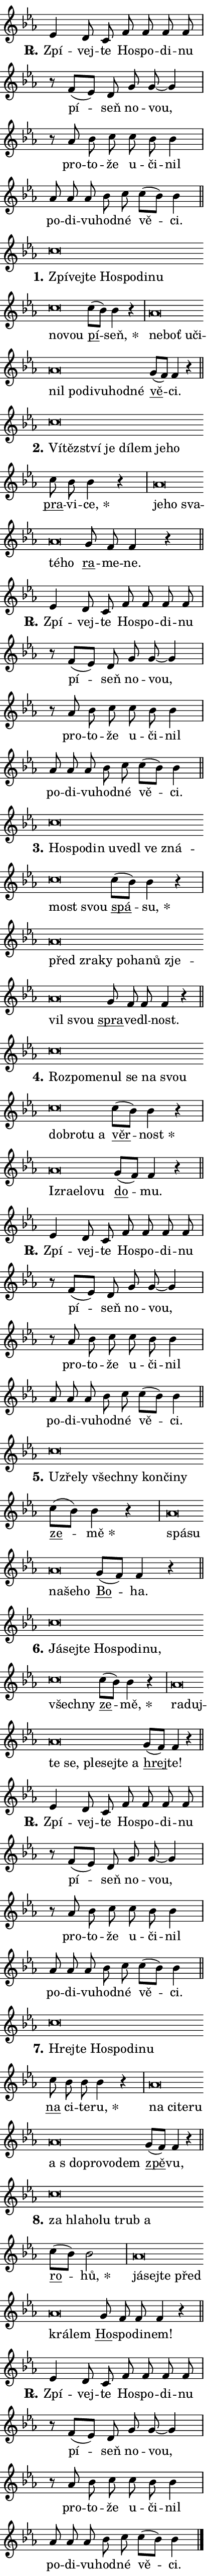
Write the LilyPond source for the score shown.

\version "2.24.0"
\header { tagline = "" }
\paper {
  indent = 0\cm
  top-margin = 0\cm
  right-margin = 0.13\cm % to fit lyric hyphens
  bottom-margin = 0\cm
  left-margin = 0\cm
  paper-width = 7\cm
  page-breaking = #ly:one-page-breaking
  system-system-spacing.basic-distance = #11
  score-system-spacing.basic-distance = #11
  ragged-last = ##f
}


%% Author: Thomas Morley
%% https://lists.gnu.org/archive/html/lilypond-user/2020-05/msg00002.html
#(define (line-position grob)
"Returns position of @var[grob} in current system:
   @code{'start}, if at first time-step
   @code{'end}, if at last time-step
   @code{'middle} otherwise
"
  (let* ((col (ly:item-get-column grob))
         (ln (ly:grob-object col 'left-neighbor))
         (rn (ly:grob-object col 'right-neighbor))
         (col-to-check-left (if (ly:grob? ln) ln col))
         (col-to-check-right (if (ly:grob? rn) rn col))
         (break-dir-left
           (and
             (ly:grob-property col-to-check-left 'non-musical #f)
             (ly:item-break-dir col-to-check-left)))
         (break-dir-right
           (and
             (ly:grob-property col-to-check-right 'non-musical #f)
             (ly:item-break-dir col-to-check-right))))
        (cond ((eqv? 1 break-dir-left) 'start)
              ((eqv? -1 break-dir-right) 'end)
              (else 'middle))))

#(define (tranparent-at-line-position vctor)
  (lambda (grob)
  "Relying on @code{line-position} select the relevant enry from @var{vctor}.
Used to determine transparency,"
    (case (line-position grob)
      ((end) (not (vector-ref vctor 0)))
      ((middle) (not (vector-ref vctor 1)))
      ((start) (not (vector-ref vctor 2))))))

noteHeadBreakVisibility =
#(define-music-function (break-visibility)(vector?)
"Makes @code{NoteHead}s transparent relying on @var{break-visibility}"
#{
  \override NoteHead.transparent =
    #(tranparent-at-line-position break-visibility)
#})

#(define delete-ledgers-for-transparent-note-heads
  (lambda (grob)
    "Reads whether a @code{NoteHead} is transparent.
If so this @code{NoteHead} is removed from @code{'note-heads} from
@var{grob}, which is supposed to be @code{LedgerLineSpanner}.
As a result ledgers are not printed for this @code{NoteHead}"
    (let* ((nhds-array (ly:grob-object grob 'note-heads))
           (nhds-list
             (if (ly:grob-array? nhds-array)
                 (ly:grob-array->list nhds-array)
                 '()))
           ;; Relies on the transparent-property being done before
           ;; Staff.LedgerLineSpanner.after-line-breaking is executed.
           ;; This is fragile ...
           (to-keep
             (remove
               (lambda (nhd)
                 (ly:grob-property nhd 'transparent #f))
               nhds-list)))
      ;; TODO find a better method to iterate over grob-arrays, similiar
      ;; to filter/remove etc for lists
      ;; For now rebuilt from scratch
      (set! (ly:grob-object grob 'note-heads)  '())
      (for-each
        (lambda (nhd)
          (ly:pointer-group-interface::add-grob grob 'note-heads nhd))
        to-keep))))

squashNotes = {
  \override NoteHead.X-extent = #'(-0.2 . 0.2)
  \override NoteHead.Y-extent = #'(-0.75 . 0)
  \override NoteHead.stencil =
    #(lambda (grob)
       (let ((pos (ly:grob-property grob 'staff-position)))
         (begin
           (if (< pos -7) (display "ERROR: Lower brevis then expected\n") (display "OK: Expected brevis position\n"))
           (if (<= pos -6) ly:text-interface::print ly:note-head::print))))
}
unSquashNotes = {
  \revert NoteHead.X-extent
  \revert NoteHead.Y-extent
  \revert NoteHead.stencil
}

hideNotes = \noteHeadBreakVisibility #begin-of-line-visible
unHideNotes = \noteHeadBreakVisibility #all-visible

% work-around for resetting accidentals
% https://lilypond.org/doc/v2.23/Documentation/notation/displaying-rhythms#unmetered-music
cadenzaMeasure = {
  \cadenzaOff
  \partial 1024 s1024
  \cadenzaOn
}

#(define-markup-command (accent layout props text) (markup?)
  "Underline accented syllable"
  (interpret-markup layout props
    #{\markup \override #'(offset . 4.3) \underline { #text }#}))

responsum = \markup \concat {
  "R" \hspace #-1.05 \path #0.1 #'((moveto 0 0.07) (lineto 0.9 0.8)) \hspace #0.05 "."
}

spaceSize = #0.6828661417322834 % exact space size for TeX Gyre Schola

\layout {
  \context {
    \Staff
    \remove "Time_signature_engraver"
    \override LedgerLineSpanner.after-line-breaking = #delete-ledgers-for-transparent-note-heads
  }
  \context {
    \Lyrics {
      \override LyricSpace.minimum-distance = \spaceSize
      \override LyricText.font-name = #"TeX Gyre Schola"
      \override LyricText.font-size = 1
      \override StanzaNumber.font-name = #"TeX Gyre Schola Bold"
      \override StanzaNumber.font-size = 1
    }
  }
  \context {
    \Score 
    \override NoteHead.text =
      #(lambda (grob) 
        (let ((pos (ly:grob-property grob 'staff-position)))
          #{\markup {
            \combine
              \halign #-0.55 \raise #(if (= pos -6) 0 0.5) \override #'(thickness . 2) \draw-line #'(3.2 . 0)
              \musicglyph "noteheads.sM1"
          }#}))
  }
}

% magnetic-lyrics.ily
%
%   written by
%     Jean Abou Samra <jean@abou-samra.fr>
%     Werner Lemberg <wl@gnu.org>
%
%   adapted by
%     Jiri Hon <jiri.hon@gmail.com>
%
% Version 2022-Apr-15

% https://www.mail-archive.com/lilypond-user@gnu.org/msg149350.html

#(define (Left_hyphen_pointer_engraver context)
   "Collect syllable-hyphen-syllable occurrences in lyrics and store
them in properties.  This engraver only looks to the left.  For
example, if the lyrics input is @code{foo -- bar}, it does the
following.

@itemize @bullet
@item
Set the @code{text} property of the @code{LyricHyphen} grob between
@q{foo} and @q{bar} to @code{foo}.

@item
Set the @code{left-hyphen} property of the @code{LyricText} grob with
text @q{foo} to the @code{LyricHyphen} grob between @q{foo} and
@q{bar}.
@end itemize

Use this auxiliary engraver in combination with the
@code{lyric-@/text::@/apply-@/magnetic-@/offset!} hook."
   (let ((hyphen #f)
         (text #f))
     (make-engraver
      (acknowledgers
       ((lyric-syllable-interface engraver grob source-engraver)
        (set! text grob)))
      (end-acknowledgers
       ((lyric-hyphen-interface engraver grob source-engraver)
        ;(when (not (grob::has-interface grob 'lyric-space-interface))
          (set! hyphen grob)));)
      ((stop-translation-timestep engraver)
       (when (and text hyphen)
         (ly:grob-set-object! text 'left-hyphen hyphen))
       (set! text #f)
       (set! hyphen #f)))))

#(define (lyric-text::apply-magnetic-offset! grob)
   "If the space between two syllables is less than the value in
property @code{LyricText@/.details@/.squash-threshold}, move the right
syllable to the left so that it gets concatenated with the left
syllable.

Use this function as a hook for
@code{LyricText@/.after-@/line-@/breaking} if the
@code{Left_@/hyphen_@/pointer_@/engraver} is active."
   (let ((hyphen (ly:grob-object grob 'left-hyphen #f)))
     (when hyphen
       (let ((left-text (ly:spanner-bound hyphen LEFT)))
         (when (grob::has-interface left-text 'lyric-syllable-interface)
           (let* ((common (ly:grob-common-refpoint grob left-text X))
                  (this-x-ext (ly:grob-extent grob common X))
                  (left-x-ext
                   (begin
                     ;; Trigger magnetism for left-text.
                     (ly:grob-property left-text 'after-line-breaking)
                     (ly:grob-extent left-text common X)))
                  ;; `delta` is the gap width between two syllables.
                  (delta (- (interval-start this-x-ext)
                            (interval-end left-x-ext)))
                  (details (ly:grob-property grob 'details))
                  (threshold (assoc-get 'squash-threshold details 0.2)))
             (when (< delta threshold)
               (let* (;; We have to manipulate the input text so that
                      ;; ligatures crossing syllable boundaries are not
                      ;; disabled.  For languages based on the Latin
                      ;; script this is essentially a beautification.
                      ;; However, for non-Western scripts it can be a
                      ;; necessity.
                      (lt (ly:grob-property left-text 'text))
                      (rt (ly:grob-property grob 'text))
                      (is-space (grob::has-interface hyphen 'lyric-space-interface))
                      (space (if is-space " " ""))
                      (extra-delta (if is-space spaceSize 0))
                      ;; Append new syllable.
                      (ltrt-space (if (and (string? lt) (string? rt))
                                (string-append lt space rt)
                                (make-concat-markup (list lt space rt))))
                      ;; Right-align `ltrt` to the right side.
                      (ltrt-space-markup (grob-interpret-markup
                               grob
                               (make-translate-markup
                                (cons (interval-length this-x-ext) 0)
                                (make-right-align-markup ltrt-space)))))
                 (begin
                   ;; Don't print `left-text`.
                   (ly:grob-set-property! left-text 'stencil #f)
                   ;; Set text and stencil (which holds all collected
                   ;; syllables so far) and shift it to the left.
                   (ly:grob-set-property! grob 'text ltrt-space)
                   (ly:grob-set-property! grob 'stencil ltrt-space-markup)
                   (ly:grob-translate-axis! grob (- (- delta extra-delta)) X))))))))))


#(define (lyric-hyphen::displace-bounds-first grob)
   ;; Make very sure this callback isn't triggered too early.
   (let ((left (ly:spanner-bound grob LEFT))
         (right (ly:spanner-bound grob RIGHT)))
     (ly:grob-property left 'after-line-breaking)
     (ly:grob-property right 'after-line-breaking)
     (ly:lyric-hyphen::print grob)))

squashThreshold = #0.4

\layout {
  \context {
    \Lyrics
    \consists #Left_hyphen_pointer_engraver
    \override LyricText.after-line-breaking =
      #lyric-text::apply-magnetic-offset!
    \override LyricHyphen.stencil = #lyric-hyphen::displace-bounds-first
    \override LyricText.details.squash-threshold = \squashThreshold
    \override LyricHyphen.minimum-distance = 0
    \override LyricHyphen.minimum-length = \squashThreshold
  }
}

squashText = \override LyricText.details.squash-threshold = 9999
unSquashText = \override LyricText.details.squash-threshold = \squashThreshold

leftText = \override LyricText.self-alignment-X = #LEFT
unLeftText = \revert LyricText.self-alignment-X

starOffset = #(lambda (grob) 
                (let ((x_offset (ly:self-alignment-interface::aligned-on-x-parent grob)))
                  (if (= x_offset 0) 0 (+ x_offset 1.2))))

star = #(define-music-function (syllable)(string?)
"Append star separator at the end of a syllable"
#{
  \once \override LyricText.X-offset = #starOffset
  \lyricmode { \markup {
    #syllable
    \override #'((font-name . "TeX Gyre Schola Bold")) \hspace #0.2 \lower #0.65 \larger "*"
  } }
#})

starAccent = #(define-music-function (syllable)(string?)
"Append star separator at the end of a syllable and make accent"
#{
  \once \override LyricText.X-offset = #starOffset
  \lyricmode { \markup {
    \accent #syllable
    \override #'((font-name . "TeX Gyre Schola Bold")) \hspace #0.2 \lower #0.65 \larger "*"
  } }
#})

breath = #(define-music-function (syllable)(string?)
"Append breathing indicator at the end of a syllable"
#{
  \lyricmode { \markup { #syllable "+" } }
#})

optionalBreath = #(define-music-function (syllable)(string?)
"Append optional breathing indicator at the end of a syllable"
#{
  \lyricmode { \markup { #syllable "(+)" } }
#})


\score {
    <<
        \new Voice = "melody" { \cadenzaOn \key es \major \relative { es'4 d8 c f f f f \cadenzaMeasure \bar "|" r f[( es)] d \bar "" g g~ g4 \cadenzaMeasure \bar "|" r8 as bes c \bar "" c bes bes4 \cadenzaMeasure \bar "|" as8 as as bes c c[( bes)] bes4 \cadenzaMeasure \bar "||" \break } }
        \new Lyrics \lyricsto "melody" { \lyricmode { \set stanza = \responsum
Zpí -- vej -- te Ho -- spo -- di -- nu pí -- seň no -- vou, pro -- to -- že u -- či -- nil po -- di -- vu -- hod -- né vě -- ci. } }
    >>
    \layout {}
}

\score {
    <<
        \new Voice = "melody" { \cadenzaOn \key es \major \relative { \squashNotes c''\breve*1/16 \hideNotes \breve*1/16 \bar "" \breve*1/16 \bar "" \breve*1/16 \bar "" \breve*1/16 \bar "" \breve*1/16 \bar "" \breve*1/16 \bar "" \breve*1/16 \breve*1/16 \bar "" \unHideNotes \unSquashNotes \bar "" c8[( bes)] bes4 r \cadenzaMeasure \bar "|" \squashNotes as\breve*1/16 \hideNotes \breve*1/16 \bar "" \breve*1/16 \bar "" \breve*1/16 \bar "" \breve*1/16 \bar "" \breve*1/16 \bar "" \breve*1/16 \bar "" \breve*1/16 \bar "" \breve*1/16 \breve*1/16 \bar "" \unHideNotes \unSquashNotes \bar "" g8[( f)] f4 r \cadenzaMeasure \bar "||" \break } }
        \new Lyrics \lyricsto "melody" { \lyricmode { \set stanza = "1."
\leftText Zpí -- \squashText vej -- te Ho -- spo -- di -- nu no -- vou \unLeftText \unSquashText \markup \accent pí -- \star seň, \leftText ne -- \squashText boť u -- či -- nil po -- di -- vu -- hod -- né \unLeftText \unSquashText \markup \accent vě -- ci. } }
    >>
    \layout {}
}

\score {
    <<
        \new Voice = "melody" { \cadenzaOn \key es \major \relative { \squashNotes c''\breve*1/16 \hideNotes \breve*1/16 \bar "" \breve*1/16 \bar "" \breve*1/16 \bar "" \breve*1/16 \bar "" \breve*1/16 \bar "" \breve*1/16 \breve*1/16 \bar "" \unHideNotes \unSquashNotes \bar "" c8 bes bes4 r \cadenzaMeasure \bar "|" \squashNotes as\breve*1/16 \hideNotes \breve*1/16 \bar "" \breve*1/16 \bar "" \breve*1/16 \breve*1/16 \bar "" \unHideNotes \unSquashNotes \bar "" g8 f f4 r \cadenzaMeasure \bar "||" \break } }
        \new Lyrics \lyricsto "melody" { \lyricmode { \set stanza = "2."
\leftText Ví -- \squashText těz -- ství je dí -- lem je -- ho \unLeftText \unSquashText \markup \accent pra -- vi -- \star ce, \leftText je -- \squashText ho sva -- té -- ho \unLeftText \unSquashText \markup \accent ra -- me -- ne. } }
    >>
    \layout {}
}

\score {
    <<
        \new Voice = "melody" { \cadenzaOn \key es \major \relative { es'4 d8 c f f f f \cadenzaMeasure \bar "|" r f[( es)] d \bar "" g g~ g4 \cadenzaMeasure \bar "|" r8 as bes c \bar "" c bes bes4 \cadenzaMeasure \bar "|" as8 as as bes c c[( bes)] bes4 \cadenzaMeasure \bar "||" \break } }
        \new Lyrics \lyricsto "melody" { \lyricmode { \set stanza = \responsum
Zpí -- vej -- te Ho -- spo -- di -- nu pí -- seň no -- vou, pro -- to -- že u -- či -- nil po -- di -- vu -- hod -- né vě -- ci. } }
    >>
    \layout {}
}

\score {
    <<
        \new Voice = "melody" { \cadenzaOn \key es \major \relative { \squashNotes c''\breve*1/16 \hideNotes \breve*1/16 \bar "" \breve*1/16 \bar "" \breve*1/16 \bar "" \breve*1/16 \bar "" \breve*1/16 \bar "" \breve*1/16 \bar "" \breve*1/16 \bar "" \breve*1/16 \breve*1/16 \bar "" \unHideNotes \unSquashNotes \bar "" c8[( bes)] bes4 r \cadenzaMeasure \bar "|" \squashNotes as\breve*1/16 \hideNotes \breve*1/16 \bar "" \breve*1/16 \bar "" \breve*1/16 \bar "" \breve*1/16 \bar "" \breve*1/16 \bar "" \breve*1/16 \bar "" \breve*1/16 \breve*1/16 \bar "" \unHideNotes \unSquashNotes \bar "" g8 f f f4 r \cadenzaMeasure \bar "||" \break } }
        \new Lyrics \lyricsto "melody" { \lyricmode { \set stanza = "3."
\leftText Ho -- \squashText spo -- din u -- ve -- dl ve zná -- most svou \unLeftText \unSquashText \markup \accent spá -- \star su, \leftText před \squashText zra -- ky po -- ha -- nů zje -- vil svou \unLeftText \unSquashText \markup \accent spra -- ve -- dl -- nost. } }
    >>
    \layout {}
}

\score {
    <<
        \new Voice = "melody" { \cadenzaOn \key es \major \relative { \squashNotes c''\breve*1/16 \hideNotes \breve*1/16 \bar "" \breve*1/16 \bar "" \breve*1/16 \bar "" \breve*1/16 \bar "" \breve*1/16 \bar "" \breve*1/16 \bar "" \breve*1/16 \bar "" \breve*1/16 \bar "" \breve*1/16 \breve*1/16 \bar "" \unHideNotes \unSquashNotes \bar "" c8[( bes)] bes4 r \cadenzaMeasure \bar "|" \squashNotes as\breve*1/16 \hideNotes \breve*1/16 \bar "" \breve*1/16 \bar "" \breve*1/16 \breve*1/16 \bar "" \unHideNotes \unSquashNotes \bar "" g8[( f)] f4 r \cadenzaMeasure \bar "||" \break } }
        \new Lyrics \lyricsto "melody" { \lyricmode { \set stanza = "4."
\leftText Roz -- \squashText po -- me -- nul se na svou dob -- ro -- tu a \unLeftText \unSquashText \markup \accent věr -- \star nost \leftText Iz -- \squashText ra -- e -- lo -- vu \unLeftText \unSquashText \markup \accent do -- mu. } }
    >>
    \layout {}
}

\score {
    <<
        \new Voice = "melody" { \cadenzaOn \key es \major \relative { es'4 d8 c f f f f \cadenzaMeasure \bar "|" r f[( es)] d \bar "" g g~ g4 \cadenzaMeasure \bar "|" r8 as bes c \bar "" c bes bes4 \cadenzaMeasure \bar "|" as8 as as bes c c[( bes)] bes4 \cadenzaMeasure \bar "||" \break } }
        \new Lyrics \lyricsto "melody" { \lyricmode { \set stanza = \responsum
Zpí -- vej -- te Ho -- spo -- di -- nu pí -- seň no -- vou, pro -- to -- že u -- či -- nil po -- di -- vu -- hod -- né vě -- ci. } }
    >>
    \layout {}
}

\score {
    <<
        \new Voice = "melody" { \cadenzaOn \key es \major \relative { \squashNotes c''\breve*1/16 \hideNotes \breve*1/16 \bar "" \breve*1/16 \bar "" \breve*1/16 \bar "" \breve*1/16 \bar "" \breve*1/16 \bar "" \breve*1/16 \breve*1/16 \bar "" \unHideNotes \unSquashNotes \bar "" c8[( bes)] bes4 r \cadenzaMeasure \bar "|" \squashNotes as\breve*1/16 \hideNotes \breve*1/16 \bar "" \breve*1/16 \bar "" \breve*1/16 \breve*1/16 \bar "" \unHideNotes \unSquashNotes \bar "" g8[( f)] f4 r \cadenzaMeasure \bar "||" \break } }
        \new Lyrics \lyricsto "melody" { \lyricmode { \set stanza = "5."
\leftText U -- \squashText zře -- ly všech -- ny kon -- či -- ny \unLeftText \unSquashText \markup \accent ze -- \star mě \leftText spá -- \squashText su na -- še -- ho \unLeftText \unSquashText \markup \accent Bo -- ha. } }
    >>
    \layout {}
}

\score {
    <<
        \new Voice = "melody" { \cadenzaOn \key es \major \relative { \squashNotes c''\breve*1/16 \hideNotes \breve*1/16 \bar "" \breve*1/16 \bar "" \breve*1/16 \bar "" \breve*1/16 \bar "" \breve*1/16 \bar "" \breve*1/16 \bar "" \breve*1/16 \breve*1/16 \bar "" \unHideNotes \unSquashNotes \bar "" c8[( bes)] bes4 r \cadenzaMeasure \bar "|" \squashNotes as\breve*1/16 \hideNotes \breve*1/16 \bar "" \breve*1/16 \bar "" \breve*1/16 \bar "" \breve*1/16 \bar "" \breve*1/16 \bar "" \breve*1/16 \breve*1/16 \bar "" \unHideNotes \unSquashNotes \bar "" g8[( f)] f4 r \cadenzaMeasure \bar "||" \break } }
        \new Lyrics \lyricsto "melody" { \lyricmode { \set stanza = "6."
\leftText Já -- \squashText sej -- te Ho -- spo -- di -- nu, všech -- ny \unLeftText \unSquashText \markup \accent ze -- \star mě, \leftText ra -- \squashText duj -- te se, ple -- sej -- te a \unLeftText \unSquashText \markup \accent hrej -- te! } }
    >>
    \layout {}
}

\score {
    <<
        \new Voice = "melody" { \cadenzaOn \key es \major \relative { es'4 d8 c f f f f \cadenzaMeasure \bar "|" r f[( es)] d \bar "" g g~ g4 \cadenzaMeasure \bar "|" r8 as bes c \bar "" c bes bes4 \cadenzaMeasure \bar "|" as8 as as bes c c[( bes)] bes4 \cadenzaMeasure \bar "||" \break } }
        \new Lyrics \lyricsto "melody" { \lyricmode { \set stanza = \responsum
Zpí -- vej -- te Ho -- spo -- di -- nu pí -- seň no -- vou, pro -- to -- že u -- či -- nil po -- di -- vu -- hod -- né vě -- ci. } }
    >>
    \layout {}
}

\score {
    <<
        \new Voice = "melody" { \cadenzaOn \key es \major \relative { \squashNotes c''\breve*1/16 \hideNotes \breve*1/16 \bar "" \breve*1/16 \bar "" \breve*1/16 \bar "" \breve*1/16 \breve*1/16 \bar "" \unHideNotes \unSquashNotes \bar "" c8 bes bes bes4 r \cadenzaMeasure \bar "|" \squashNotes as\breve*1/16 \hideNotes \breve*1/16 \bar "" \breve*1/16 \bar "" \breve*1/16 \bar "" \breve*1/16 \bar "" \breve*1/16 \bar "" \breve*1/16 \bar "" \breve*1/16 \breve*1/16 \bar "" \unHideNotes \unSquashNotes \bar "" g8[( f)] f4 r \cadenzaMeasure \bar "||" \break } }
        \new Lyrics \lyricsto "melody" { \lyricmode { \set stanza = "7."
\leftText Hrej -- \squashText te Ho -- spo -- di -- nu \unLeftText \unSquashText \markup \accent na ci -- te -- \star ru, \leftText na \squashText ci -- te -- ru a "s do" -- pro -- vo -- dem \unLeftText \unSquashText \markup \accent zpě -- vu, } }
    >>
    \layout {}
}

\score {
    <<
        \new Voice = "melody" { \cadenzaOn \key es \major \relative { \squashNotes c''\breve*1/16 \hideNotes \breve*1/16 \bar "" \breve*1/16 \bar "" \breve*1/16 \bar "" \breve*1/16 \breve*1/16 \bar "" \unHideNotes \unSquashNotes \bar "" c8[( bes)] bes2 \cadenzaMeasure \bar "|" \squashNotes as\breve*1/16 \hideNotes \breve*1/16 \bar "" \breve*1/16 \bar "" \breve*1/16 \bar "" \breve*1/16 \breve*1/16 \bar "" \unHideNotes \unSquashNotes \bar "" g8 f f f4 r \cadenzaMeasure \bar "||" \break } }
        \new Lyrics \lyricsto "melody" { \lyricmode { \set stanza = "8."
\leftText za \squashText hla -- ho -- lu trub a \unLeftText \unSquashText \markup \accent ro -- \star hů, \leftText já -- \squashText sej -- te před krá -- lem \unLeftText \unSquashText \markup \accent Ho -- spo -- di -- nem! } }
    >>
    \layout {}
}

\score {
    <<
        \new Voice = "melody" { \cadenzaOn \key es \major \relative { es'4 d8 c f f f f \cadenzaMeasure \bar "|" r f[( es)] d \bar "" g g~ g4 \cadenzaMeasure \bar "|" r8 as bes c \bar "" c bes bes4 \cadenzaMeasure \bar "|" as8 as as bes c c[( bes)] bes4 \cadenzaMeasure \bar "||" \break } \bar "|." }
        \new Lyrics \lyricsto "melody" { \lyricmode { \set stanza = \responsum
Zpí -- vej -- te Ho -- spo -- di -- nu pí -- seň no -- vou, pro -- to -- že u -- či -- nil po -- di -- vu -- hod -- né vě -- ci. } }
    >>
    \layout {}
}
